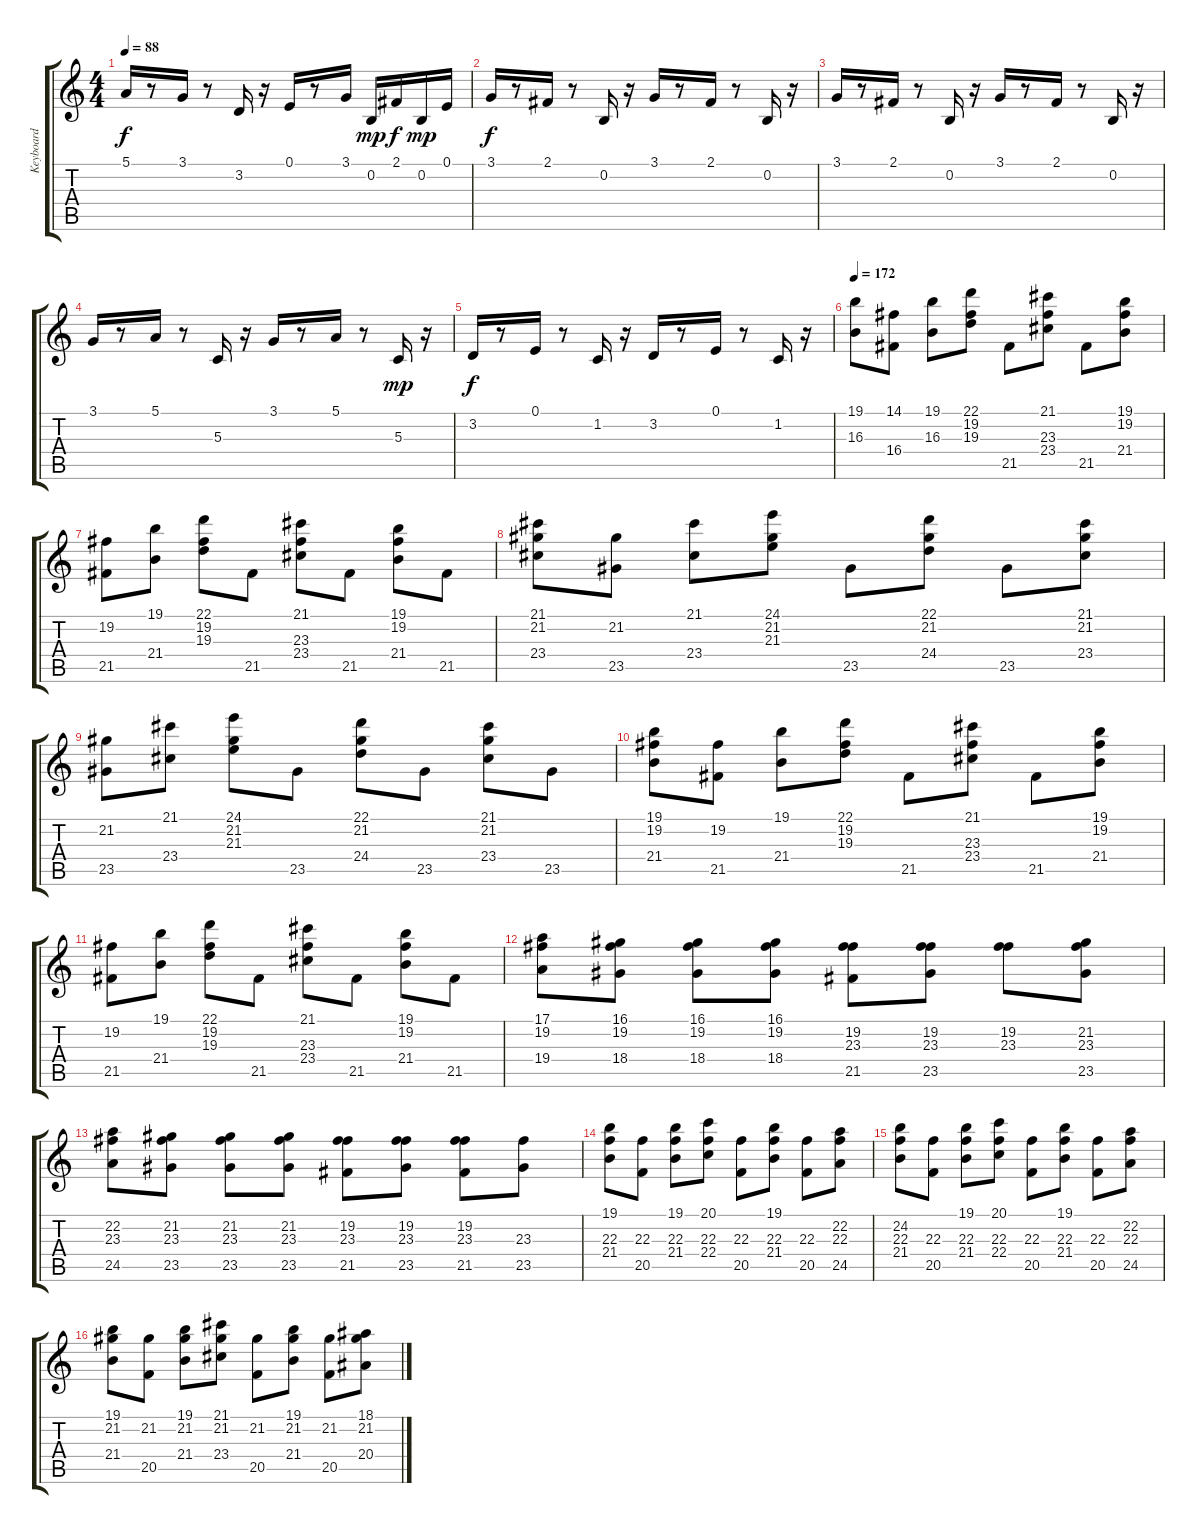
\track ("Keyboard" "Keyboard") {instrument stringensemble1}
\staff {score tabs}
\tuning (E4 B3 G3 D3 A2 E2) {hide}
\ts (4 4)
\tempo 88
\clef g2
\ks c
5.1.16{dy f} r.8 3.1.16 r.8 3.2.16 r.16 0.1.16 r.8 3.1.16 0.2.16{dy mp} 2.1.16{dy f} 0.2.16{dy mp} 0.1.16 |
3.1.16{dy f} r.8 2.1.16 r.8 0.2.16 r.16 3.1.16 r.8 2.1.16 r.8 0.2.16 r.16 |
3.1.16 r.8 2.1.16 r.8 0.2.16 r.16 3.1.16 r.8 2.1.16 r.8 0.2.16 r.16 |
3.1.16 r.8 5.1.16 r.8 5.3.16 r.16 3.1.16 r.8 5.1.16 r.8 5.3.16{dy mp} r.16 |
3.2.16{dy f} r.8 0.1.16 r.8 1.2.16 r.16 3.2.16 r.8 0.1.16 r.8 1.2.16 r.16 |
\tempo 172
(19.1 16.3).8 (14.1 16.4).8 (19.1 16.3).8 (22.1 19.2 19.3).8 21.5.8 (21.1 23.3 23.4).8 21.5.8 (19.1 19.2 21.4).8 |
(19.2 21.5).8 (19.1 21.4).8 (22.1 19.2 19.3).8 21.5.8 (21.1 23.3 23.4).8 21.5.8 (19.1 19.2 21.4).8 21.5.8 |
(21.1 21.2 23.4).8 (21.2 23.5).8 (21.1 23.4).8 (24.1 21.2 21.3).8 23.5.8 (22.1 21.2 24.4).8 23.5.8 (21.1 21.2 23.4).8 |
(21.2 23.5).8 (21.1 23.4).8 (24.1 21.2 21.3).8 23.5.8 (22.1 21.2 24.4).8 23.5.8 (21.1 21.2 23.4).8 23.5.8 |
(19.1 19.2 21.4).8 (19.2 21.5).8 (19.1 21.4).8 (22.1 19.2 19.3).8 21.5.8 (21.1 23.3 23.4).8 21.5.8 (19.1 19.2 21.4).8 |
(19.2 21.5).8 (19.1 21.4).8 (22.1 19.2 19.3).8 21.5.8 (21.1 23.3 23.4).8 21.5.8 (19.1 19.2 21.4).8 21.5.8 |
(17.1 19.2 19.4).8 (16.1 19.2 18.4).8 (16.1 19.2 18.4).8 (16.1 19.2 18.4).8 (19.2 23.3 21.5).8 (19.2 23.3 23.5).8 (19.2 23.3).8 (21.2 23.3 23.5).8 |
(22.2 23.3 24.5).8 (21.2 23.3 23.5).8 (21.2 23.3 23.5).8 (21.2 23.3 23.5).8 (19.2 23.3 21.5).8 (19.2 23.3 23.5).8 (19.2 23.3 21.5).8 (23.3 23.5).8 |
(19.1 22.3 21.4).8 (22.3 20.5).8 (19.1 22.3 21.4).8 (20.1 22.3 22.4).8 (22.3 20.5).8 (19.1 22.3 21.4).8 (22.3 20.5).8 (22.2 22.3 24.5).8 |
(24.2 22.3 21.4).8 (22.3 20.5).8 (19.1 22.3 21.4).8 (20.1 22.3 22.4).8 (22.3 20.5).8 (19.1 22.3 21.4).8 (22.3 20.5).8 (22.2 22.3 24.5).8 |
(19.1 21.2 21.4).8 (21.2 20.5).8 (19.1 21.2 21.4).8 (21.1 21.2 23.4).8 (21.2 20.5).8 (19.1 21.2 21.4).8 (21.2 20.5).8 (18.1 21.2 20.4).8
